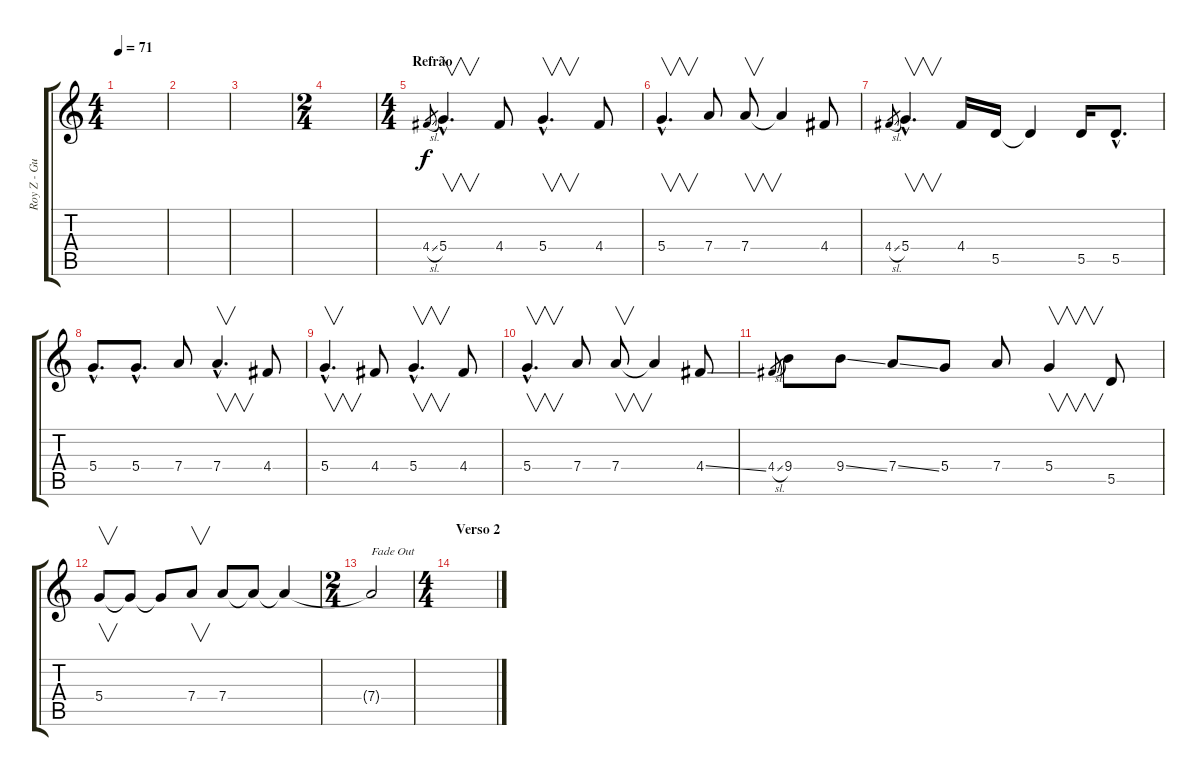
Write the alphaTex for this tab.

\track ("Roy Z - Guitar 1" "Roy Z - Gu") {instrument distortionguitar}
\staff {score tabs}
\tuning (E4 B3 G3 D3 A2 E2) {hide}
\ts (4 4)
\tempo 71
\clef g2
\ks c
|
|
|
\ts (2 4)
|
\ts (4 4)
\section ("" "Refrão")
4.4{sl}.8{gr} 5.4{hac}.4{v d} 4.4.8 5.4{hac}.4{v d} 4.4.8 |
5.4{hac}.4{v d} 7.4.8 7.4.8{v} 7.4{t}.4 4.4.8 |
4.4{sl}.8{gr} 5.4{hac}.4{v d} 4.4.16 5.5.16 5.5{t}.4 5.5.16 5.5{hac}.8{d} |
5.4{hac}.8{d} 5.4{hac}.8{d} 7.4.8 7.4{hac}.4{v d} 4.4.8 |
5.4{hac}.4{v d} 4.4.8 5.4{hac}.4{v d} 4.4.8 |
5.4{hac}.4{v d} 7.4.8 7.4.8{v} 7.4{t}.4 4.4{ss}.8 |
4.4{sl}.8{gr} 9.4.8 9.4{ss}.8 7.4{ss}.8 5.4.8 7.4.8 5.4.4{v} 5.5.8 |
5.4.8{v} 5.4{t}.8 5.4{t}.8 7.4.8{v} 7.4.8 7.4{t}.8 7.4{t}.4 |
\ts (2 4)
7.4{t}.2{txt "Fade Out"} |
\ts (4 4)
\section ("" "Verso 2")
